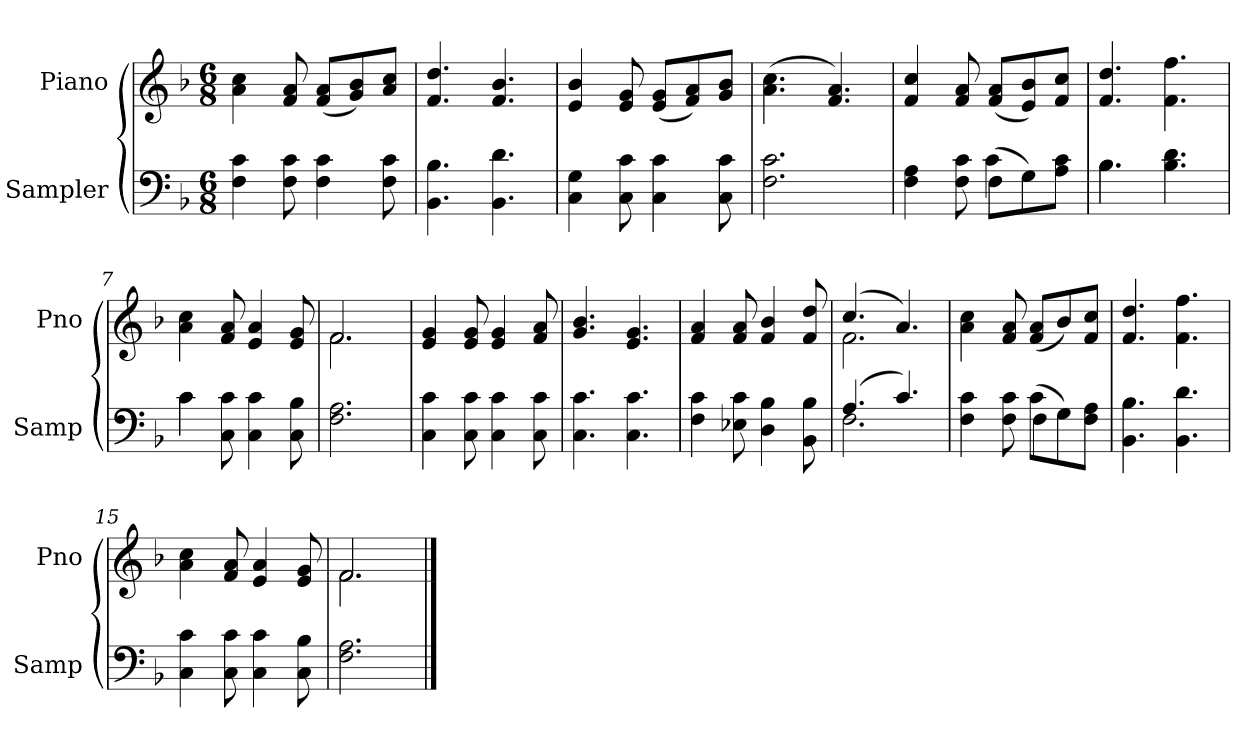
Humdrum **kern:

**kern	**kern
*part2	*part1
*staff2	*staff1
*I"Sampler	*I"Piano
*I'Samp	*I'Pno
*clefF4	*clefG2
*k[b-]	*k[b-]
*F:	*F:
*M6/8	*M6/8
=1	=1
4F 4c	4a 4cc
8F 8c	8f 8a
4F 4c	(8f/ 8a/L
.	8g/ 8b-/)
8F 8c	8a/ 8cc/J
=2	=2
4.BB- 4.B-	4.f 4.dd
4.BB- 4.d	4.f 4.b-
=3	=3
4C 4G	4e 4b-
8C 8c	8e 8g
4C 4c	(8e/ 8g/L
.	8f/ 8a/)
8C 8c	8g/ 8b-/J
=4	=4
2.F 2.c	(4.a 4.cc
.	4.f 4.a)
=5	=5
*^	*
4F 4A	4.ryy	4f 4cc
8F 8c	.	8f 8a
(8F\L	4c	(8f/ 8a/L
8G\)	.	8e/ 8b-/)
8A\ 8c\J	8ryy	8f/ 8cc/J
=6	=6	=6
4.B-\	4.B-	4.f 4.dd
4.B- 4.d	4.ryy	4.f 4.ff
=7	=7	=7
4c\	4c	4a 4cc
8C 8c	2ryy	8f 8a
4C 4c	.	4e 4a
8C 8B-	.	8e 8g
*v	*v	*
=8	=8
*	*^
2.F 2.A	2.f/	2.f
*	*v	*v
=9	=9
4C 4c	4e 4g
8C 8c	8e 8g
4C 4c	4e 4g
8C 8c	8f 8a
=10	=10
4.C 4.c	4.g 4.b-
4.C 4.c	4.e 4.g
=11	=11
4F 4c	4f 4a
8E-X 8c	8f 8a
4D 4B-	4f 4b-
8BB- 8B-	8f 8dd
=12	=12
*^	*^
(4.A/	2.F	(4.cc/	2.f
4.c/)	.	4.a/)	.
*	*	*v	*v
=13	=13	=13
4F 4c	4.ryy	4a 4cc
8F 8c	.	8f 8a
(8c\L	4F	(8f/ 8a/L
8G\)	.	8b-/)
8F\ 8A\J	8ryy	8f/ 8cc/J
*v	*v	*
=14	=14
4.BB- 4.B-	4.f 4.dd
4.BB- 4.d	4.f 4.ff
=15	=15
4C 4c	4a 4cc
8C 8c	8f 8a
4C 4c	4e 4a
8C 8B-	8e 8g
=16	=16
*	*^
2.F 2.A	2.f/	2.f
*	*v	*v
==	==
*-	*-
